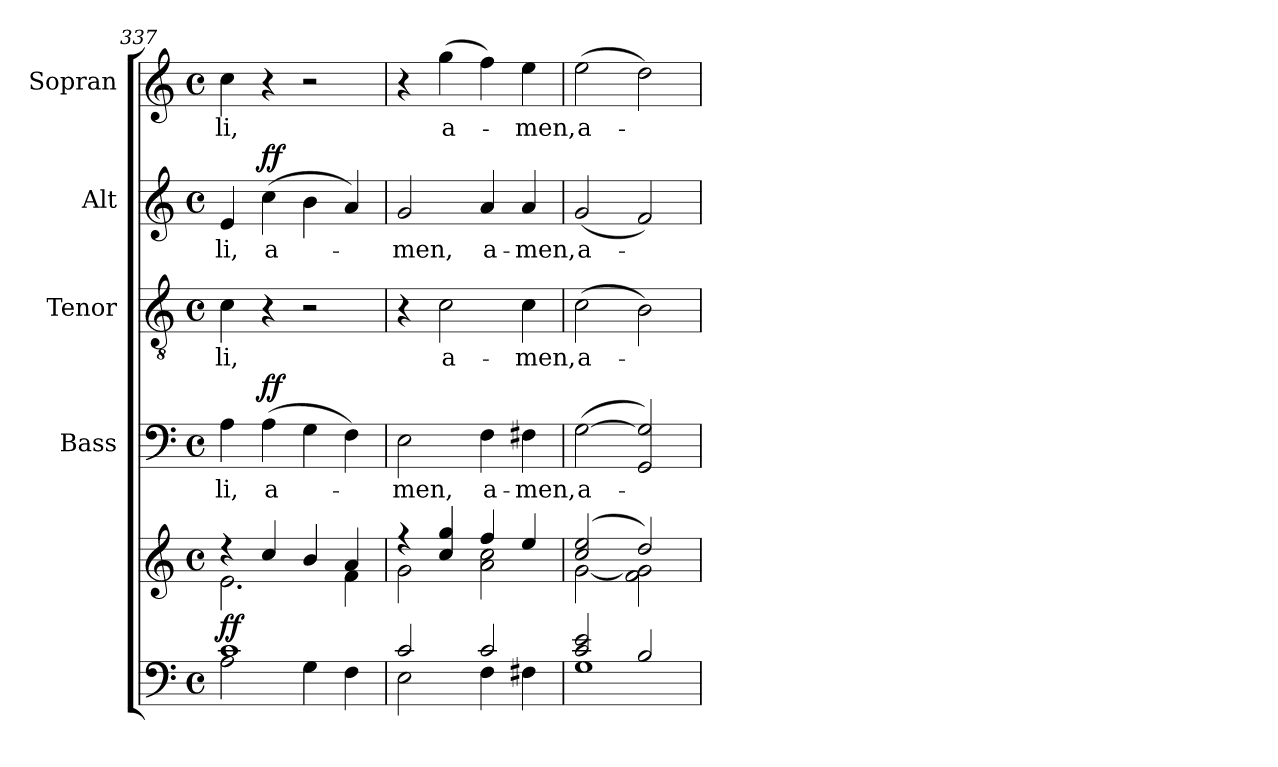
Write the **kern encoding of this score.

**kern	**kern	**dynam	**kern	**text	**dynam	**kern	**text	**kern	**text	**dynam	**kern	**text
*part5	*part5	*part5	*part4	*part4	*part4	*part3	*part3	*part2	*part2	*part2	*part1	*part1
*staff6	*staff5	*staff5/6	*staff4	*staff4	*staff4	*staff3	*staff3	*staff2	*staff2	*staff2	*staff1	*staff1
*	*	*	*I"Bass	*	*	*I"Tenor	*	*I"Alt	*	*	*I"Sopran	*
*	*	*	*I'B.	*	*	*I'T.	*	*I'A.	*	*	*I'S.	*
*clefF4	*clefG2	*	*clefF4	*	*	*clefGv2	*	*clefG2	*	*	*clefG2	*
*k[]	*k[]	*	*k[]	*	*	*k[]	*	*k[]	*	*	*k[]	*
*C:	*C:	*	*C:	*	*	*C:	*	*C:	*	*	*C:	*
*M4/4	*M4/4	*	*M4/4	*	*	*M4/4	*	*M4/4	*	*	*M4/4	*
*met(c)	*met(c)	*	*met(c)	*	*	*met(c)	*	*met(c)	*	*	*met(c)	*
=337	=337	=337	=337	=337	=337	=337	=337	=337	=337	=337	=337	=337
*^	*^	*	*	*	*	*	*	*	*	*	*	*
!	!	!	!	!LO:DY:b	!	!LO:LY:b	!	!	!LO:LY:b	!	!LO:LY:b	!	!	!LO:LY:b
1c	2A\	4rdd	2.e\	ff	4A\	-li,	.	4c\	-li,	4e/	-li,	.	4cc\	-li,
!	!	!	!	!	!	!LO:LY:b	!LO:DY:a	!	!	!	!LO:LY:b	!LO:DY:a	!	!
.	.	4cc/	.	.	(>4A\	a-	ff	4r	.	(>4cc\	a-	ff	4r	.
.	4G\	4b/	.	.	4G\	.	.	2r	.	4b\	.	.	2r	.
.	4F\	4a/	4f\	.	4F\)	.	.	.	.	4a/)	.	.	.	.
=338	=338	=338	=338	=338	=338	=338	=338	=338	=338	=338	=338	=338	=338	=338
!	!	!	!	!	!	!LO:LY:b	!	!	!	!	!LO:LY:b	!	!	!
2c/	2E\	4rff	2g\	.	2E\	-men,	.	4r	.	2g/	-men,	.	4r	.
!	!	!	!	!	!	!	!	!	!LO:LY:b	!	!	!	!	!LO:LY:b
.	.	4cc/ 4gg/	.	.	.	.	.	2c\	a-	.	.	.	(>4gg\	a-
!	!	!	!	!	!	!LO:LY:b	!	!	!	!	!LO:LY:b	!	!	!
2c/	4F\	4ff/	2a\ 2cc\	.	4F\	a-	.	.	.	4a/	a-	.	4ff\)	.
!	!	!	!	!	!	!LO:LY:b	!	!	!LO:LY:b	!	!LO:LY:b	!	!	!LO:LY:b
.	4F#X\	4ee/	.	.	4F#X\	-men,	.	4c\	-men,	4a/	-men,	.	4ee\	-men,
=339	=339	=339	=339	=339	=339	=339	=339	=339	=339	=339	=339	=339	=339	=339
!	!	!	!	!	!	!LO:LY:b	!	!	!LO:LY:b	!	!LO:LY:b	!	!	!LO:LY:b
2c/ 2e/	1G	(2cc/ 2ee/	[<2g\	.	(<[2G\	a-	.	(>2c\	a-	(<2g/	a-	.	(>2ee\	a-
2B/	.	2dd/)	2f\ 2g\]	.	2GG/ 2G/])	.	.	2B\)	.	2f/)	.	.	2dd\)	.
*v	*v	*	*	*	*	*	*	*	*	*	*	*	*	*
*	*v	*v	*	*	*	*	*	*	*	*	*	*	*
=	=	=	=	=	=	=	=	=	=	=	=	=
*-	*-	*-	*-	*-	*-	*-	*-	*-	*-	*-	*-	*-
